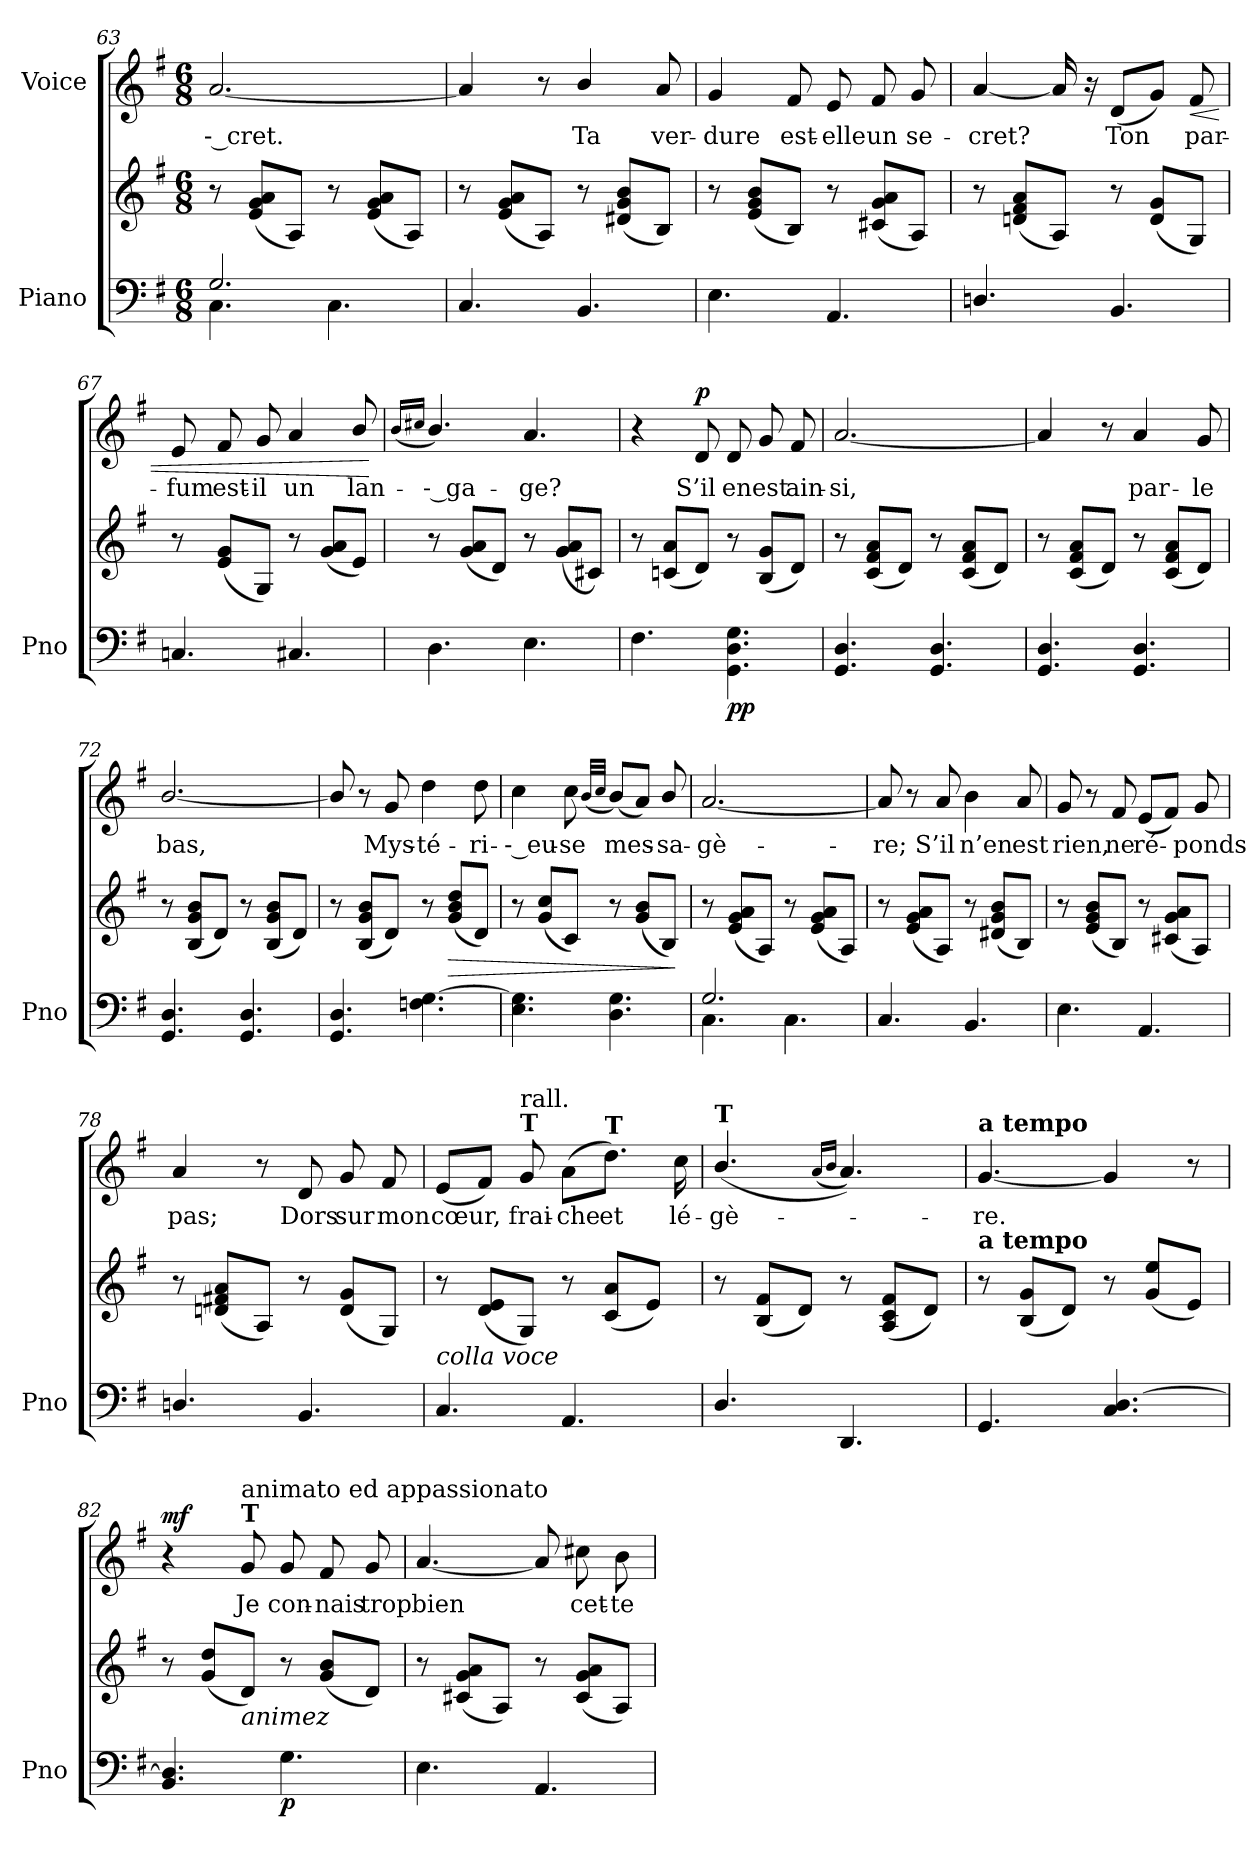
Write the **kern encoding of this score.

**kern	**kern	**dynam	**kern	**text	**dynam
*part2	*part2	*part2	*part1	*part1	*part1
*staff3	*staff2	*staff2/3	*staff1	*staff1	*staff1
*I"Piano	*	*	*I"Voice	*	*
*I'Pno	*	*	*	*	*
!!LO:LB:g=z
*clefF4	*clefG2	*	*clefG2	*	*
*k[f#]	*k[f#]	*	*k[f#]	*	*
*M6/8	*M6/8	*	*M6/8	*	*
=63	=63	=63	=63	=63	=63
*^	*	*	*	*	*
!	!	!	!	!	!LO:LY:b	!
2.G/	4.C\	8r	.	[2.a/	-- cret.	.
.	.	(<8e/ 8g/ 8a/L	.	.	.	.
.	.	8A/J)	.	.	.	.
.	4.C\	8r	.	.	.	.
.	.	(<8e/ 8g/ 8a/L	.	.	.	.
.	.	8A/J)	.	.	.	.
*v	*v	*	*	*	*	*
=64	=64	=64	=64	=64	=64
4.C/	8r	.	4a/]	.	.
.	(<8e/ 8g/ 8a/L	.	.	.	.
.	8A/J)	.	8r	.	.
!	!	!	!	!LO:LY:b	!
4.BB/	8r	.	4b/	Ta	.
.	(<8d#X/ 8g/ 8b/L	.	.	.	.
!	!	!	!	!LO:LY:b	!
.	8B/J)	.	8a/	ver-	.
=65	=65	=65	=65	=65	=65
!	!	!	!	!LO:LY:b	!
4.E\	8r	.	4g/	-dure	.
.	(<8e/ 8g/ 8b/L	.	.	.	.
!	!	!	!	!LO:LY:b	!
.	8B/J)	.	8f#/	est-	.
!	!	!	!	!LO:LY:b	!
4.AA/	8r	.	8e/	-elle	.
!	!	!	!	!LO:LY:b	!
.	(<8c#X/ 8g/ 8a/L	.	8f#/	un	.
!	!	!	!	!LO:LY:b	!
.	8A/J)	.	8g/	se-	.
=66	=66	=66	=66	=66	=66
!	!	!	!	!LO:LY:b	!
4.Dn/	8r	.	[4a/	-cret?	.
.	(<8dn/ 8f#/ 8a/L	.	.	.	.
.	8A/J)	.	16a/]	.	.
.	.	.	16r	.	.
!	!	!	!	!LO:LY:b	!
4.BB/	8r	.	(<8d/L	Ton	.
.	(<8d/ 8g/L	.	8g/J)	.	.
!	!	!	!	!LO:LY:b	!LO:HP:b
.	8G/J)	.	8f#/	par-	<
=67	=67	=67	=67	=67	=67
!	!	!	!	!LO:LY:b	!
4.Cn/	8r	.	8e/	-fum	.
!	!	!	!	!LO:LY:b	!
.	(<8e/ 8g/L	.	8f#/	est-	.
!	!	!	!	!LO:LY:b	!
.	8G/J)	.	8g/	-il	.
!	!	!	!	!LO:LY:b	!
4.C#X/	8r	.	4a/	un	.
.	(<8g/ 8a/L	.	.	.	.
!	!	!	!	!LO:LY:b	!
.	8e/J)	.	8b/	lan-	.
.	.	.	.	.	[
!!LO:LB:g=z
=68	=68	=68	=68	=68	=68
.	.	.	(<16qb/LL	.	.
.	.	.	16qcc#X/JJ	.	.
!	!	!	!	!LO:LY:b	!
4.D\	8r	.	4.b/)	-- ga-	.
.	(<8g/ 8a/L	.	.	.	.
.	8d/J)	.	.	.	.
!	!	!	!	!LO:LY:b	!
4.E\	8r	.	4.a/	-ge?	.
.	(<8g/ 8a/L	.	.	.	.
.	8c#X/J)	.	.	.	.
=69	=69	=69	=69	=69	=69
4.F#\	8r	.	4r	.	.
.	(<8cn/ 8a/L	.	.	.	.
!	!	!	!	!LO:LY:b	!LO:DY:a
.	8d/J)	.	8d/	S’il	p
!	!	!LO:DY:b=2	!	!LO:LY:b	!
4.GG\ 4.D\ 4.G\	8r	pp	8d/	en	.
!	!	!	!	!LO:LY:b	!
.	(<8B/ 8g/L	.	8g/	est	.
!	!	!	!	!LO:LY:b	!
.	8d/J)	.	8f#/	ain-	.
=70	=70	=70	=70	=70	=70
!	!	!	!	!LO:LY:b	!
4.GG/ 4.D/	8r	.	[2.a/	-si,	.
.	(<8c/ 8f#/ 8a/L	.	.	.	.
.	8d/J)	.	.	.	.
4.GG/ 4.D/	8r	.	.	.	.
.	(<8c/ 8f#/ 8a/L	.	.	.	.
.	8d/J)	.	.	.	.
=71	=71	=71	=71	=71	=71
4.GG/ 4.D/	8r	.	4a/]	.	.
.	(<8c/ 8f#/ 8a/L	.	.	.	.
.	8d/J)	.	8r	.	.
!	!	!	!	!LO:LY:b	!
4.GG/ 4.D/	8r	.	4a/	par-	.
.	(<8c/ 8f#/ 8a/L	.	.	.	.
!	!	!	!	!LO:LY:b	!
.	8d/J)	.	8g/	-le	.
=72	=72	=72	=72	=72	=72
!	!	!	!	!LO:LY:b	!
4.GG/ 4.D/	8r	.	[2.b/	bas,	.
.	(<8B/ 8g/ 8b/L	.	.	.	.
.	8d/J)	.	.	.	.
4.GG/ 4.D/	8r	.	.	.	.
.	(<8B/ 8g/ 8b/L	.	.	.	.
.	8d/J)	.	.	.	.
=73	=73	=73	=73	=73	=73
4.GG/ 4.D/	8r	.	8b/]	.	.
!	!	!	!	!	!LO:DY:a
!	!	!	!	!	!LO:DY:n=1:a
.	(<8B/ 8g/ 8b/L	.	8r	.	other-dynamics pp
!	!	!	!	!LO:LY:b	!
.	8d/J)	.	8g/	Mys-	.
!	!	!	!	!LO:LY:b	!
4.Fn\ [4.G\	8r	.	4dd\	-té-	.
!	!	!LO:HP:b	!	!	!
.	(<8g/ 8b/ 8dd/L	>	.	.	.
!	!	!	!	!LO:LY:b	!
.	8d/J)	.	8dd\	-ri-	.
!!LO:LB:g=z
=74	=74	=74	=74	=74	=74
!	!	!	!	!LO:LY:b	!
4.E\ 4.G\]	8r	.	4cc\	-- eu-	.
.	(<8g/ 8cc/L	.	.	.	.
!	!	!	!	!LO:LY:b	!
.	8c/J)	.	8cc\	-se	.
.	.	.	(<32qb/LLL	.	.
.	.	.	32qcc/JJJ	.	.
!	!	!	!	!LO:LY:b	!
4.D\ 4.G\	8r	.	(<8b/L)	mes-	.
.	(<8g/ 8b/L	.	8a/J)	.	.
!	!	!	!	!LO:LY:b	!
.	8B/J)	.	8b/	-sa-	.
.	.	]	.	.	.
=75	=75	=75	=75	=75	=75
*^	*	*	*	*	*
!	!	!	!	!	!LO:LY:b	!
2.G/	4.C\	8r	.	[2.a/	-gè-	.
.	.	(<8e/ 8g/ 8a/L	.	.	.	.
.	.	8A/J)	.	.	.	.
.	4.C\	8r	.	.	.	.
.	.	(<8e/ 8g/ 8a/L	.	.	.	.
.	.	8A/J)	.	.	.	.
*v	*v	*	*	*	*	*
=76	=76	=76	=76	=76	=76
!	!	!	!	!LO:LY:b	!
4.C/	8r	.	8a/]	-re;	.
.	(<8e/ 8g/ 8a/L	.	8r	.	.
!	!	!	!	!LO:LY:b	!
.	8A/J)	.	8a/	S’il	.
!	!	!	!	!LO:LY:b	!
4.BB/	8r	.	4b\	n’en	.
.	(<8d#X/ 8g/ 8b/L	.	.	.	.
!	!	!	!	!LO:LY:b	!
.	8B/J)	.	8a/	est	.
=77	=77	=77	=77	=77	=77
!	!	!	!	!LO:LY:b	!
4.E\	8r	.	8g/	rien,	.
.	(<8e/ 8g/ 8b/L	.	8r	.	.
!	!	!	!	!LO:LY:b	!
.	8B/J)	.	8f#/	ne	.
!	!	!	!	!LO:LY:b	!
4.AA/	8r	.	(<8e/L	ré-	.
.	(<8c#X/ 8g/ 8a/L	.	8f#/J)	.	.
!	!	!	!	!LO:LY:b	!
.	8A/J)	.	8g/	-ponds	.
=78	=78	=78	=78	=78	=78
!	!	!	!	!LO:LY:b	!
4.Dn/	8r	.	4a/	pas;	.
.	(<8dn/ 8f#X/ 8a/L	.	.	.	.
.	8A/J)	.	8r	.	.
!	!	!	!	!LO:LY:b	!
4.BB/	8r	.	8d/	Dors	.
!	!	!	!	!LO:LY:b	!
.	(<8d/ 8g/L	.	8g/	sur	.
!	!	!	!	!LO:LY:b	!
.	8G/J)	.	8f#/	mon	.
!!LO:PB:g=z
=79	=79	=79	=79	=79	=79
!LO:TX:a:i:t=colla voce	!	!	!	!	!
!	!	!	!	!LO:LY:b	!
4.C/	8r	.	(<8e/L	cœur,	.
.	(<8d/ 8e/L	.	8f#/J)	.	.
!	!	!	!LO:TX:a:B:t=T	!	!
!	!	!	!LO:TX:a:t=rall.	!	!
!	!	!	!	!LO:LY:b	!
.	8G/J)	.	8g/	frai-	.
!	!	!	!	!LO:LY:b	!
4.AA/	8r	.	(>8a\L	-che	.
!	!	!	!LO:TX:a:B:t=T	!	!
!	!	!	!	!LO:LY:b	!
.	(<8c/ 8a/L	.	8.dd\J)	et	.
.	8e/J)	.	.	.	.
!	!	!	!	!LO:LY:b	!
.	.	.	16cc\	lé-	.
=80	=80	=80	=80	=80	=80
!	!	!	!LO:TX:a:B:t=T	!	!
!	!	!	!	!LO:LY:b	!
4.D/	8r	.	(<4.b/	-gè-	.
.	(<8B/ 8f#/L	.	.	.	.
.	8d/J)	.	.	.	.
.	.	.	(<16qa/LL	.	.
.	.	.	16qb/JJ	.	.
4.DD/	8r	.	4.a/))	.	.
.	(<8A/ 8c/ 8f#/L	.	.	.	.
.	8d/J)	.	.	.	.
=81	=81	=81	=81	=81	=81
!	!	!	!LO:TX:a:B:t=a tempo	!	!
!	!LO:TX:a:B:t=a tempo	!	!	!	!
!	!	!	!	!LO:LY:b	!
4.GG/	8r	.	[4.g/	-re.	.
.	(<8B/ 8g/L	.	.	.	.
.	8d/J)	.	.	.	.
4.C/ [4.D/	8r	.	4g/]	.	.
.	(<8g/ 8ee/L	.	.	.	.
.	8e/J)	.	8r	.	.
=82	=82	=82	=82	=82	=82
!	!	!	!	!	!LO:DY:a
4.BB/ 4.D/]	8r	.	4r	.	mf
.	(<8g/ 8dd/L	.	.	.	.
!	!	!	!LO:TX:a:B:t=T	!	!
!	!	!	!LO:TX:a:t=animato ed appassionato	!	!
!	!LO:TX:b:i:t=animez	!	!	!	!
!	!	!	!	!LO:LY:b	!
.	8d/J)	.	8g/	Je	.
!	!	!LO:DY:b=2	!	!LO:LY:b	!
4.G\	8r	p	8g/	con-	.
!	!	!	!	!LO:LY:b	!
.	(<8g/ 8b/L	.	8f#/	-nais	.
!	!	!	!	!LO:LY:b	!
.	8d/J)	.	8g/	trop	.
=83	=83	=83	=83	=83	=83
*	*	*	*MM120	*	*
!	!	!	!	!LO:LY:b	!
4.E\	8r	.	[4.a/	bien	.
.	(<8c#X/ 8g/ 8a/L	.	.	.	.
.	8A/J)	.	.	.	.
4.AA/	8r	.	8a/]	.	.
!	!	!	!	!LO:LY:b	!
.	(<8c#/ 8g/ 8a/L	.	8cc#X\	cet-	.
!	!	!	!	!LO:LY:b	!
.	8A/J)	.	8b\	-te	.
=	=	=	=	=	=
*-	*-	*-	*-	*-	*-
